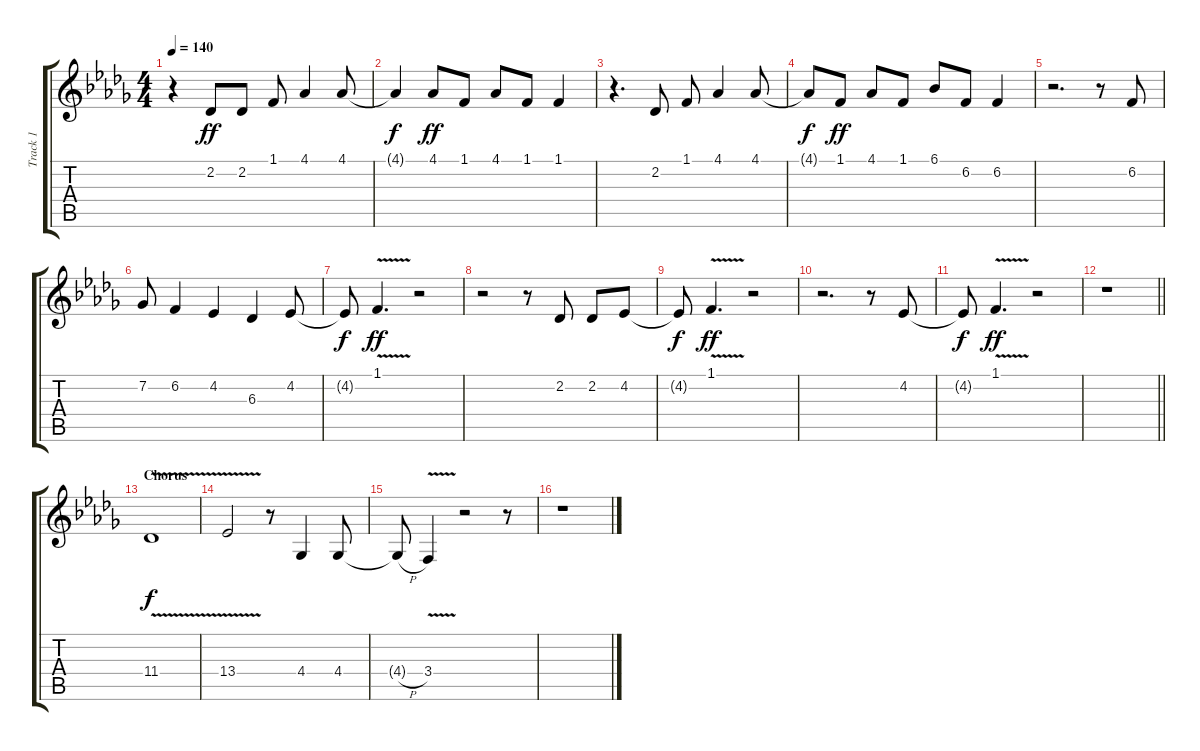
\track ("Track 1" "Track 1") {instrument acousticgrandpiano}
\staff {score tabs}
\tuning (E4 B3 G3 D3 A2 E2) {hide}
\ts (4 4)
\tempo 140
\clef g2
\ks db
r.4{dy ff} 2.2.8 2.2.8 1.1.8 4.1.4 4.1.8 |
4.1{t}.4{dy f} 4.1.8{dy ff} 1.1.8 4.1.8 1.1.8 1.1.4 |
r.4{d} 2.2.8 1.1.8 4.1.4 4.1.8 |
4.1{t}.8{dy f} 1.1.8{dy ff} 4.1.8 1.1.8 6.1.8 6.2.8 6.2.4 |
r.2{d} r.8 6.2.8 |
7.2.8 6.2.4 4.2.4 6.3.4 4.2.8 |
4.2{t}.8{dy f} 1.1{v}.4{d dy ff} r.2 |
r.2 r.8 2.2.8 2.2.8 4.2.8 |
4.2{t}.8{dy f} 1.1{v}.4{d dy ff} r.2 |
r.2{d} r.8 4.2.8 |
4.2{t}.8{dy f} 1.1{v}.4{d dy ff} r.2 |
\barLineRight lightlight
r.1 |
\section ("" "Chorus")
11.4{v}.1{dy f} |
13.4{v}.2 r.8 4.4.4 4.4.8 |
4.4{h t}.8 3.4{v}.4 r.2 r.8 |
r.1
